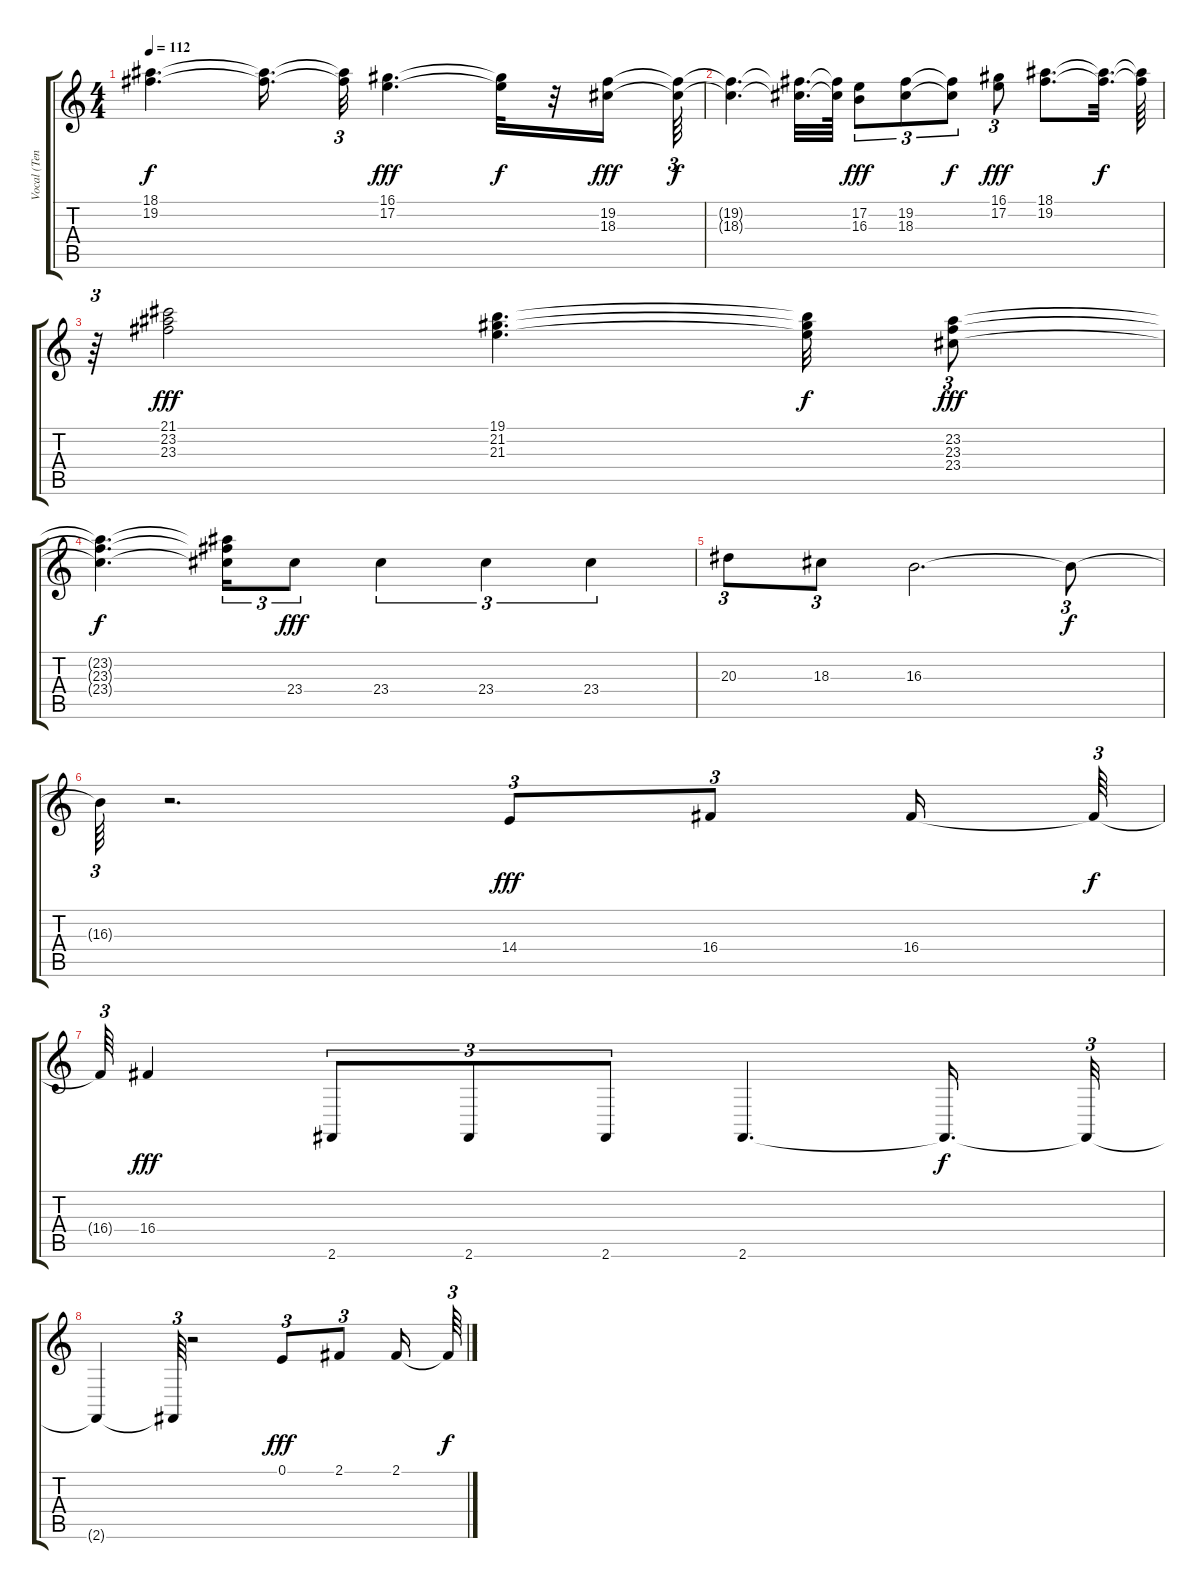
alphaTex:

\track ("Vocal (Tenor Sax)" "Vocal (Ten") {mute instrument tenorsax}
\staff {score tabs}
\tuning (E4 B3 G3 D3 A2 E2) {hide}
\ts (4 4)
\tempo 112
\clef g2
\ks c
(18.1{t} 19.2{t}).4{d dy f} (18.1{t} 19.2{t}).16{d} (18.1{t} 19.2{t}).32{tu (3 2)} (16.1 17.2).4{d dy fff} (16.1{t} 17.2{t}).32{dy f} r.32 (19.2 18.3).16{dy fff} (19.2{t} 18.3{t}).64{tu (3 2) dy f} |
(19.2{t} 18.3{t}).4{d} (19.2{t} 18.3{t}).32{d} (19.2{t} 18.3{t}).64 (17.2 16.3).8{tu (3 2) dy fff} (19.2 18.3).8{tu (3 2)} (19.2{t} 18.3{t}).8{tu (3 2) dy f} (16.1 17.2).8{tu (3 2) dy fff} (18.1 19.2).8{d} (18.1{t} 19.2{t}).32{d dy f} (18.1{t} 19.2{t}).64 |
r.64{tu (3 2)} (21.1 23.2 23.3).2{dy fff} (19.1 21.2 21.3).4{d} (19.1{t} 21.2{t} 21.3{t}).32{dy f} (23.2 23.3 23.4).8{tu (3 2) dy fff} |
(23.2{t} 23.3{t} 23.4{t}).4{d dy f} (23.2{t} 23.3{t} 23.4{t}).16{tu (3 2)} 23.4.8{tu (3 2) dy fff} 23.4.4{tu (3 2)} 23.4.4{tu (3 2)} 23.4.4{tu (3 2)} |
20.3.8{tu (3 2)} 18.3.8{tu (3 2)} 16.3.2{d} 16.3{t}.8{tu (3 2) dy f} |
16.3{t}.64{tu (3 2)} r.2{d} 14.4.8{tu (3 2) dy fff} 16.4.8{tu (3 2)} 16.4.16 16.4{t}.64{tu (3 2) dy f} |
16.4{t}.64{tu (3 2)} 16.4.4{dy fff} 2.6.8{tu (3 2)} 2.6.8{tu (3 2)} 2.6.8{tu (3 2)} 2.6.4{d} 2.6{t}.16{d dy f} 2.6{t}.32{tu (3 2)} |
2.6{t}.4 2.6{t}.64{tu (3 2)} r.2 0.1.8{tu (3 2) dy fff} 2.1.8{tu (3 2)} 2.1.16 2.1{t}.64{tu (3 2) dy f}
